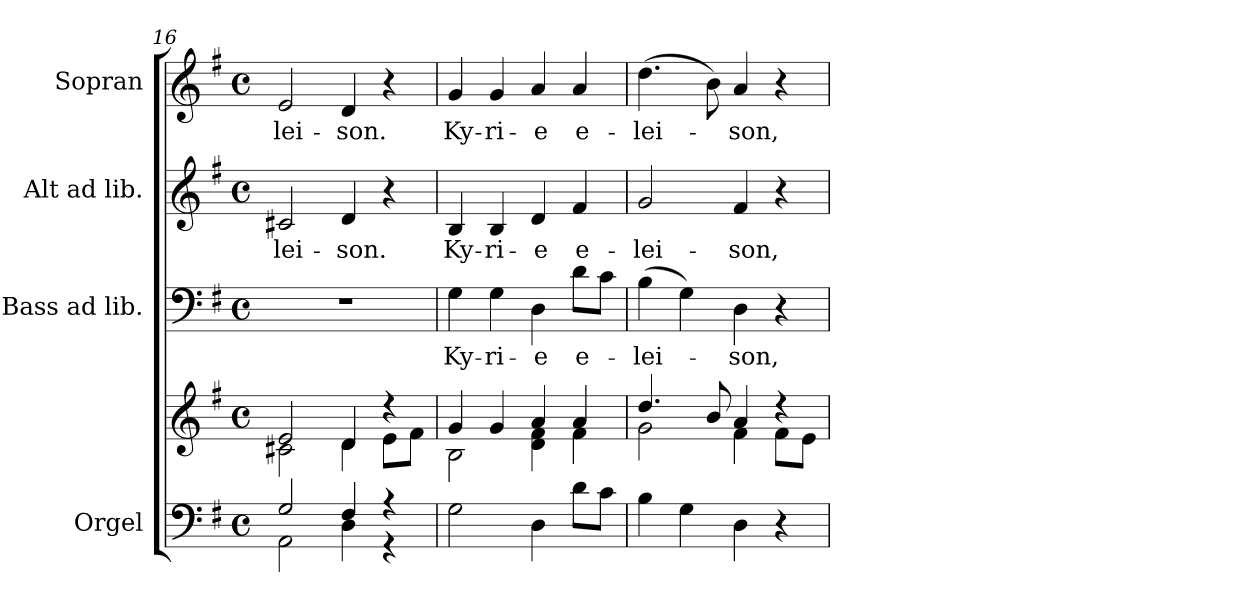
**kern	**kern	**kern	**text	**kern	**text	**kern	**text
*part4	*part4	*part3	*part3	*part2	*part2	*part1	*part1
*staff5	*staff4	*staff3	*staff3	*staff2	*staff2	*staff1	*staff1
*I"Orgel	*	*I"Bass ad lib.	*	*I"Alt ad lib.	*	*I"Sopran	*
*I'Org.	*	*I'B.	*	*I'A.	*	*I'S.	*
!!LO:PB:g=z
*clefF4	*clefG2	*clefF4	*	*clefG2	*	*clefG2	*
*k[f#]	*k[f#]	*k[f#]	*	*k[f#]	*	*k[f#]	*
*G:	*G:	*G:	*	*G:	*	*G:	*
*M4/4	*M4/4	*M4/4	*	*M4/4	*	*M4/4	*
*met(c)	*met(c)	*met(c)	*	*met(c)	*	*met(c)	*
=16	=16	=16	=16	=16	=16	=16	=16
*^	*^	*	*	*	*	*	*
!	!	!	!	!	!	!	!LO:LY:b	!	!LO:LY:b
2G/	2AA\	2e/	2c#X\	1r	.	2c#X/	-lei-	2e/	-lei-
!	!	!	!	!	!	!	!LO:LY:b	!	!LO:LY:b
4F#/	4D\	4d/	4d\	.	.	4d/	-son.	4d/	-son.
4r	4r	4rdd	8e\L	.	.	4r	.	4r	.
.	.	.	8f#\J	.	.	.	.	.	.
*v	*v	*	*	*	*	*	*	*	*
=17	=17	=17	=17	=17	=17	=17	=17	=17
!	!	!	!	!LO:LY:b	!	!LO:LY:b	!	!LO:LY:b
2G\	4g/	2B\	4G\	Ky-	4B/	Ky-	4g/	Ky-
!	!	!	!	!LO:LY:b	!	!LO:LY:b	!	!LO:LY:b
.	4g/	.	4G\	-ri-	4B/	-ri-	4g/	-ri-
!	!	!	!	!LO:LY:b	!	!LO:LY:b	!	!LO:LY:b
4D\	4a/	4d\ 4f#\	4D\	-e	4d/	-e	4a/	-e
!	!	!	!	!LO:LY:b	!	!LO:LY:b	!	!LO:LY:b
8d\L	4a/	4f#\	8d\L	e-	4f#/	e-	4a/	e-
8c\J	.	.	8c\J	.	.	.	.	.
=18	=18	=18	=18	=18	=18	=18	=18	=18
!	!	!	!	!LO:LY:b	!	!LO:LY:b	!	!LO:LY:b
4B\	4.dd/	2g\	(>4B\	-lei-	2g/	-lei-	(>4.dd\	-lei-
4G\	.	.	4G\)	.	.	.	.	.
.	8b/	.	.	.	.	.	8b\)	.
!	!	!	!	!LO:LY:b	!	!LO:LY:b	!	!LO:LY:b
4D\	4a/	4f#\	4D\	-son,	4f#/	-son,	4a/	-son,
4r	4rdd	8f#\L	4r	.	4r	.	4r	.
.	.	8e\J	.	.	.	.	.	.
*	*v	*v	*	*	*	*	*	*
=	=	=	=	=	=	=	=
*-	*-	*-	*-	*-	*-	*-	*-
